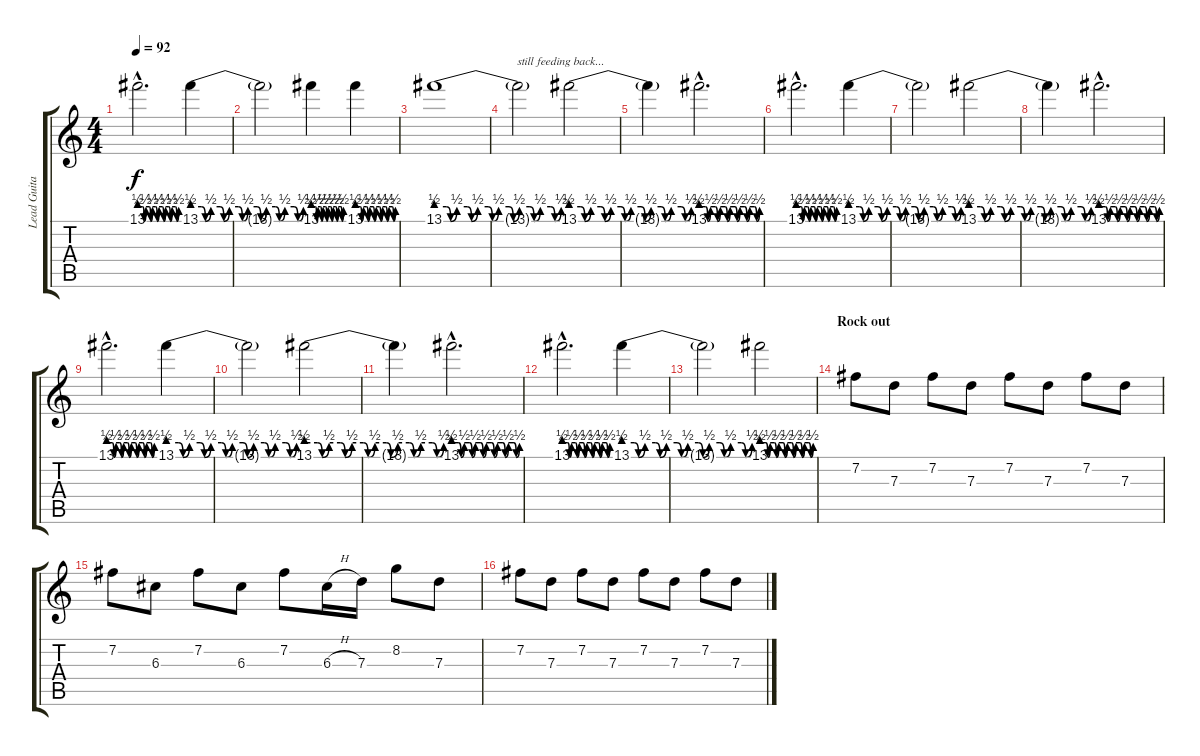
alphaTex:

\track ("Lead Guitar" "Lead Guita") {instrument overdrivenguitar}
\staff {score tabs}
\tuning (E4 B3 G3 D3 A2 E2) {hide}
\ts (4 4)
\tempo 92
\clef g2
\ks c
13.1{be (custom 0 2 5 2 7 0 10 2 15 2 17 0 20 2 25 2 27 0 30 2 35 2 37 0 40 2 45 2 47 0 50 2 55 2 57 0 60 2) hac}.2{d dy f} 13.1{be (custom 0 2 5 2 7 0 10 2 15 2 17 0 20 2 25 2 27 0 30 2 35 2 37 0 40 2 45 2 47 0 50 2 55 2 57 0 60 2)}.4 |
13.1{t}.2 13.1{be (custom 0 2 5 2 7 0 10 2 15 2 17 0 20 2 25 2 27 0 30 2 35 2 37 0 40 2 45 2 47 0 50 2 55 2 57 0 60 2)}.4 13.1{be (custom 0 2 5 2 7 0 10 2 15 2 17 0 20 2 25 2 27 0 30 2 35 2 37 0 40 2 45 2 47 0 50 2 55 2 57 0 60 2)}.4 |
13.1{be (custom 0 2 5 2 7 0 10 2 15 2 17 0 20 2 25 2 27 0 30 2 35 2 37 0 40 2 45 2 47 0 50 2 55 2 57 0 60 2)}.1 |
13.1{t}.2{txt "still feeding back..."} 13.1{be (custom 0 2 5 2 7 0 10 2 15 2 17 0 20 2 25 2 27 0 30 2 35 2 37 0 40 2 45 2 47 0 50 2 55 2 57 0 60 2)}.2 |
13.1{t}.4 13.1{be (custom 0 2 5 2 7 0 10 2 15 2 17 0 20 2 25 2 27 0 30 2 35 2 37 0 40 2 45 2 47 0 50 2 55 2 57 0 60 2) hac}.2{d} |
13.1{be (custom 0 2 5 2 7 0 10 2 15 2 17 0 20 2 25 2 27 0 30 2 35 2 37 0 40 2 45 2 47 0 50 2 55 2 57 0 60 2) hac}.2{d} 13.1{be (custom 0 2 5 2 7 0 10 2 15 2 17 0 20 2 25 2 27 0 30 2 35 2 37 0 40 2 45 2 47 0 50 2 55 2 57 0 60 2)}.4 |
13.1{t}.2 13.1{be (custom 0 2 5 2 7 0 10 2 15 2 17 0 20 2 25 2 27 0 30 2 35 2 37 0 40 2 45 2 47 0 50 2 55 2 57 0 60 2)}.2 |
13.1{t}.4 13.1{be (custom 0 2 5 2 7 0 10 2 15 2 17 0 20 2 25 2 27 0 30 2 35 2 37 0 40 2 45 2 47 0 50 2 55 2 57 0 60 2) hac}.2{d} |
13.1{be (custom 0 2 5 2 7 0 10 2 15 2 17 0 20 2 25 2 27 0 30 2 35 2 37 0 40 2 45 2 47 0 50 2 55 2 57 0 60 2) hac}.2{d} 13.1{be (custom 0 2 5 2 7 0 10 2 15 2 17 0 20 2 25 2 27 0 30 2 35 2 37 0 40 2 45 2 47 0 50 2 55 2 57 0 60 2)}.4 |
13.1{t}.2 13.1{be (custom 0 2 5 2 7 0 10 2 15 2 17 0 20 2 25 2 27 0 30 2 35 2 37 0 40 2 45 2 47 0 50 2 55 2 57 0 60 2)}.2 |
13.1{t}.4 13.1{be (custom 0 2 5 2 7 0 10 2 15 2 17 0 20 2 25 2 27 0 30 2 35 2 37 0 40 2 45 2 47 0 50 2 55 2 57 0 60 2) hac}.2{d} |
13.1{be (custom 0 2 5 2 7 0 10 2 15 2 17 0 20 2 25 2 27 0 30 2 35 2 37 0 40 2 45 2 47 0 50 2 55 2 57 0 60 2) hac}.2{d} 13.1{be (custom 0 2 5 2 7 0 10 2 15 2 17 0 20 2 25 2 27 0 30 2 35 2 37 0 40 2 45 2 47 0 50 2 55 2 57 0 60 2)}.4 |
13.1{t}.2 13.1{be (custom 0 2 5 2 7 0 10 2 15 2 17 0 20 2 25 2 27 0 30 2 35 2 37 0 40 2 45 2 47 0 50 2 55 2 57 0 60 2)}.2 |
\section ("" "Rock out")
7.2.8 7.3.8 7.2.8 7.3.8 7.2.8 7.3.8 7.2.8 7.3.8 |
7.2.8 6.3.8 7.2.8 6.3.8 7.2.8 6.3{h}.16 7.3.16 8.2.8 7.3.8 |
7.2.8 7.3.8 7.2.8 7.3.8 7.2.8 7.3.8 7.2.8 7.3.8
